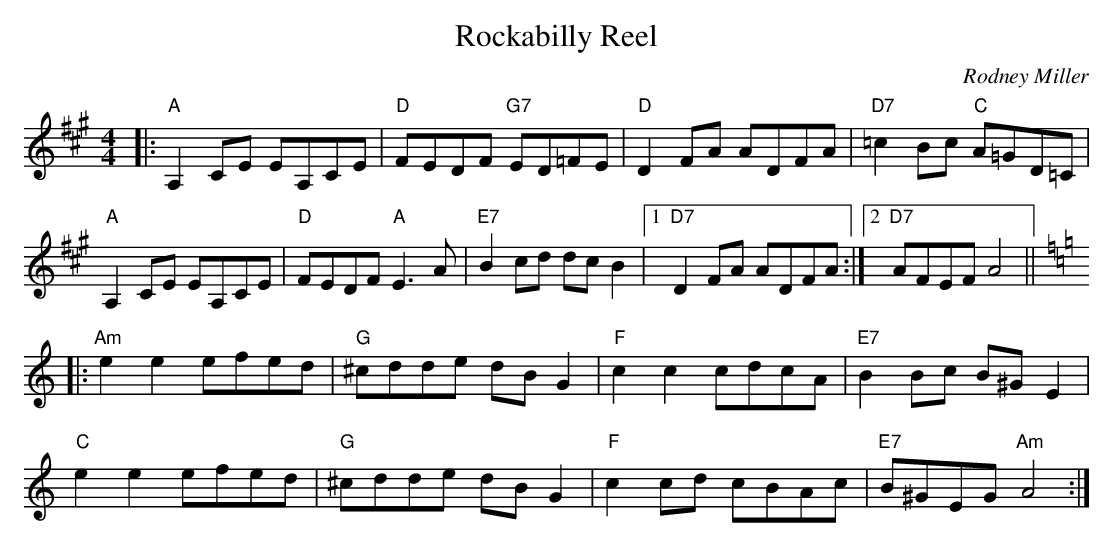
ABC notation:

X:1
T: Rockabilly Reel
C: Rodney Miller
M: 4/4
L: 1/8
K: A
|:\
"A"A,2CE EA,CE|"D"FEDF "G7"ED=FE|"D"D2FA ADFA|"D7"=c2Bc "C"A=GD=C|
"A"A,2CE EA,CE|"D"FEDF"A"E3A|"E7"B2cd dc B2|1"D7"D2FA ADFA:|2\
"D7"AFEF A4||
K: Am
|:\
"Am"e2e2efed|"G"^cdde dBG2|"F"c2 c2 cdcA|"E7"B2Bc B^GE2|
"C"e2e2efed|"G"^cdde dB G2|"F"c2 cd cBAc|"E7"B^GEG "Am"A4:|
